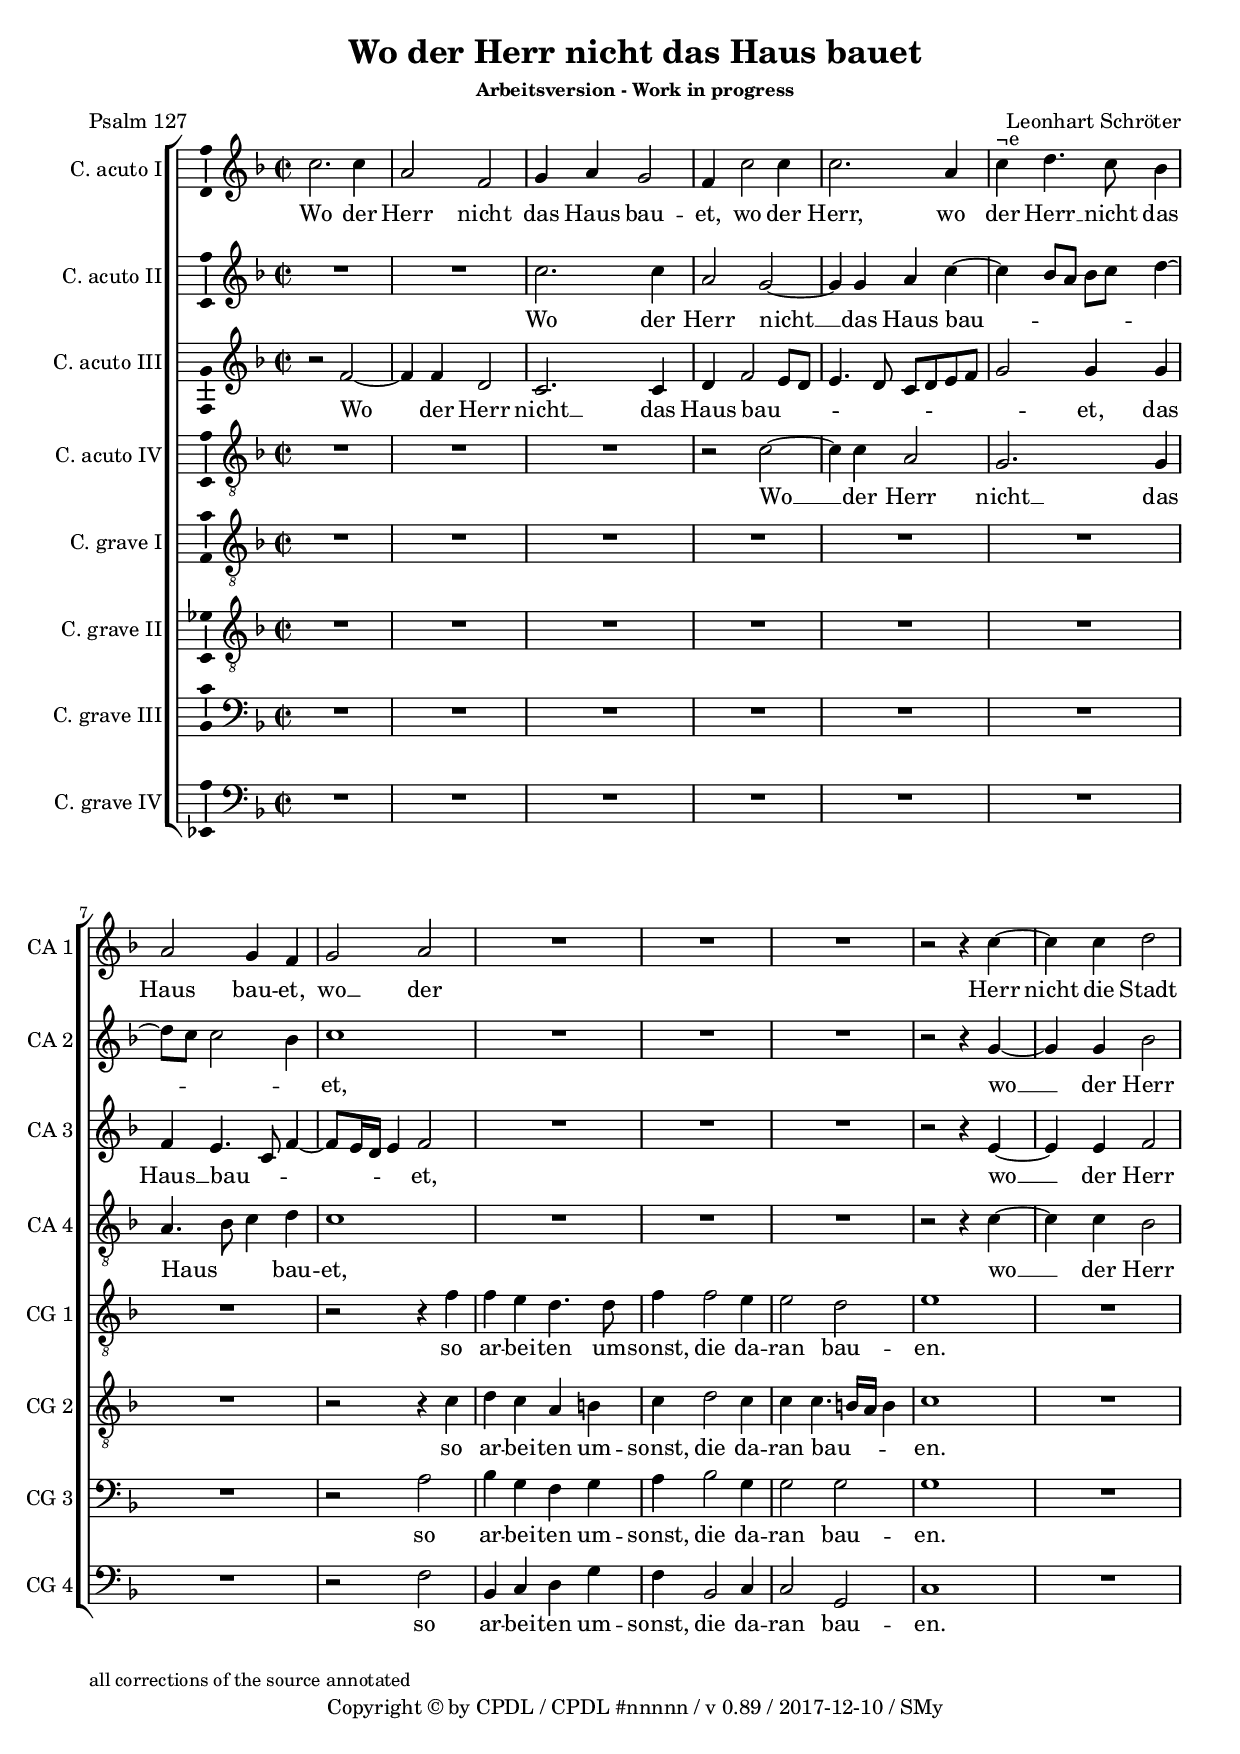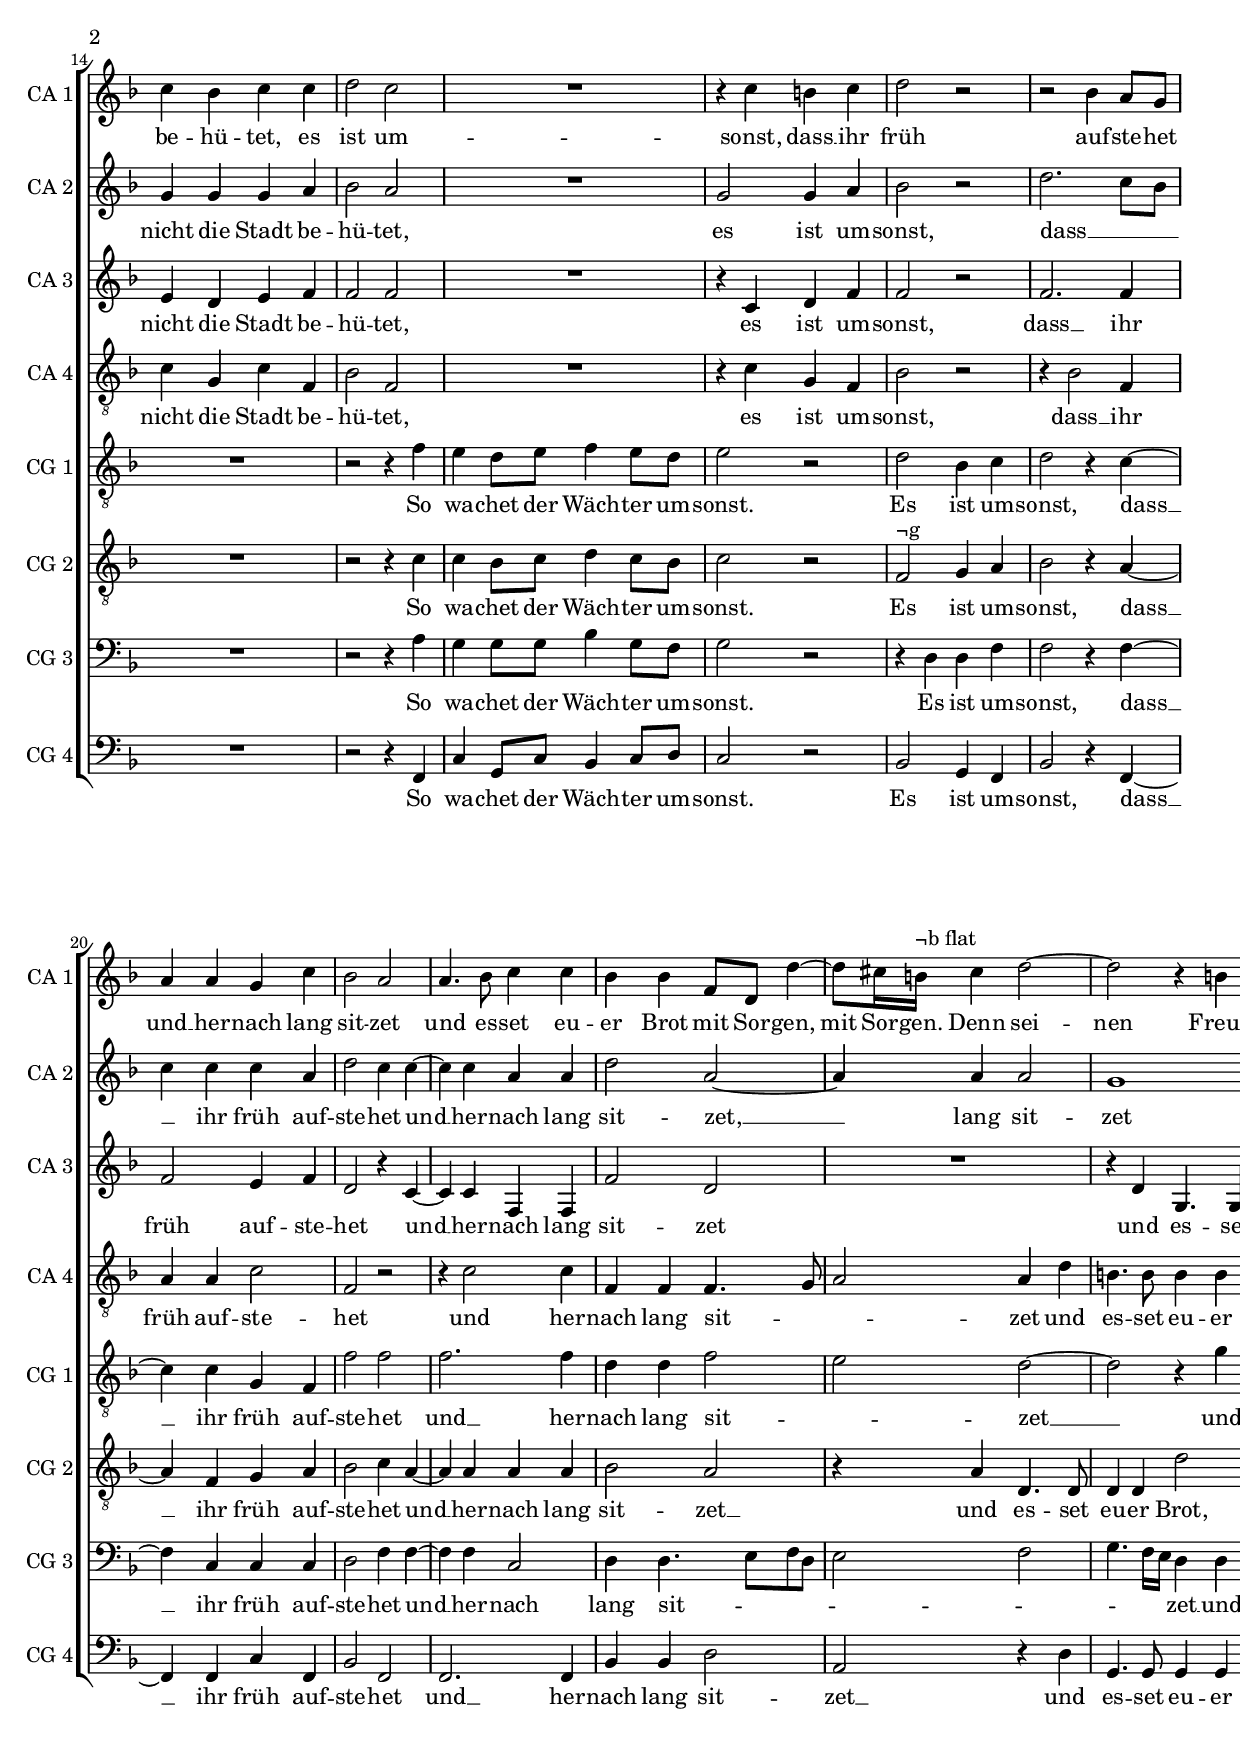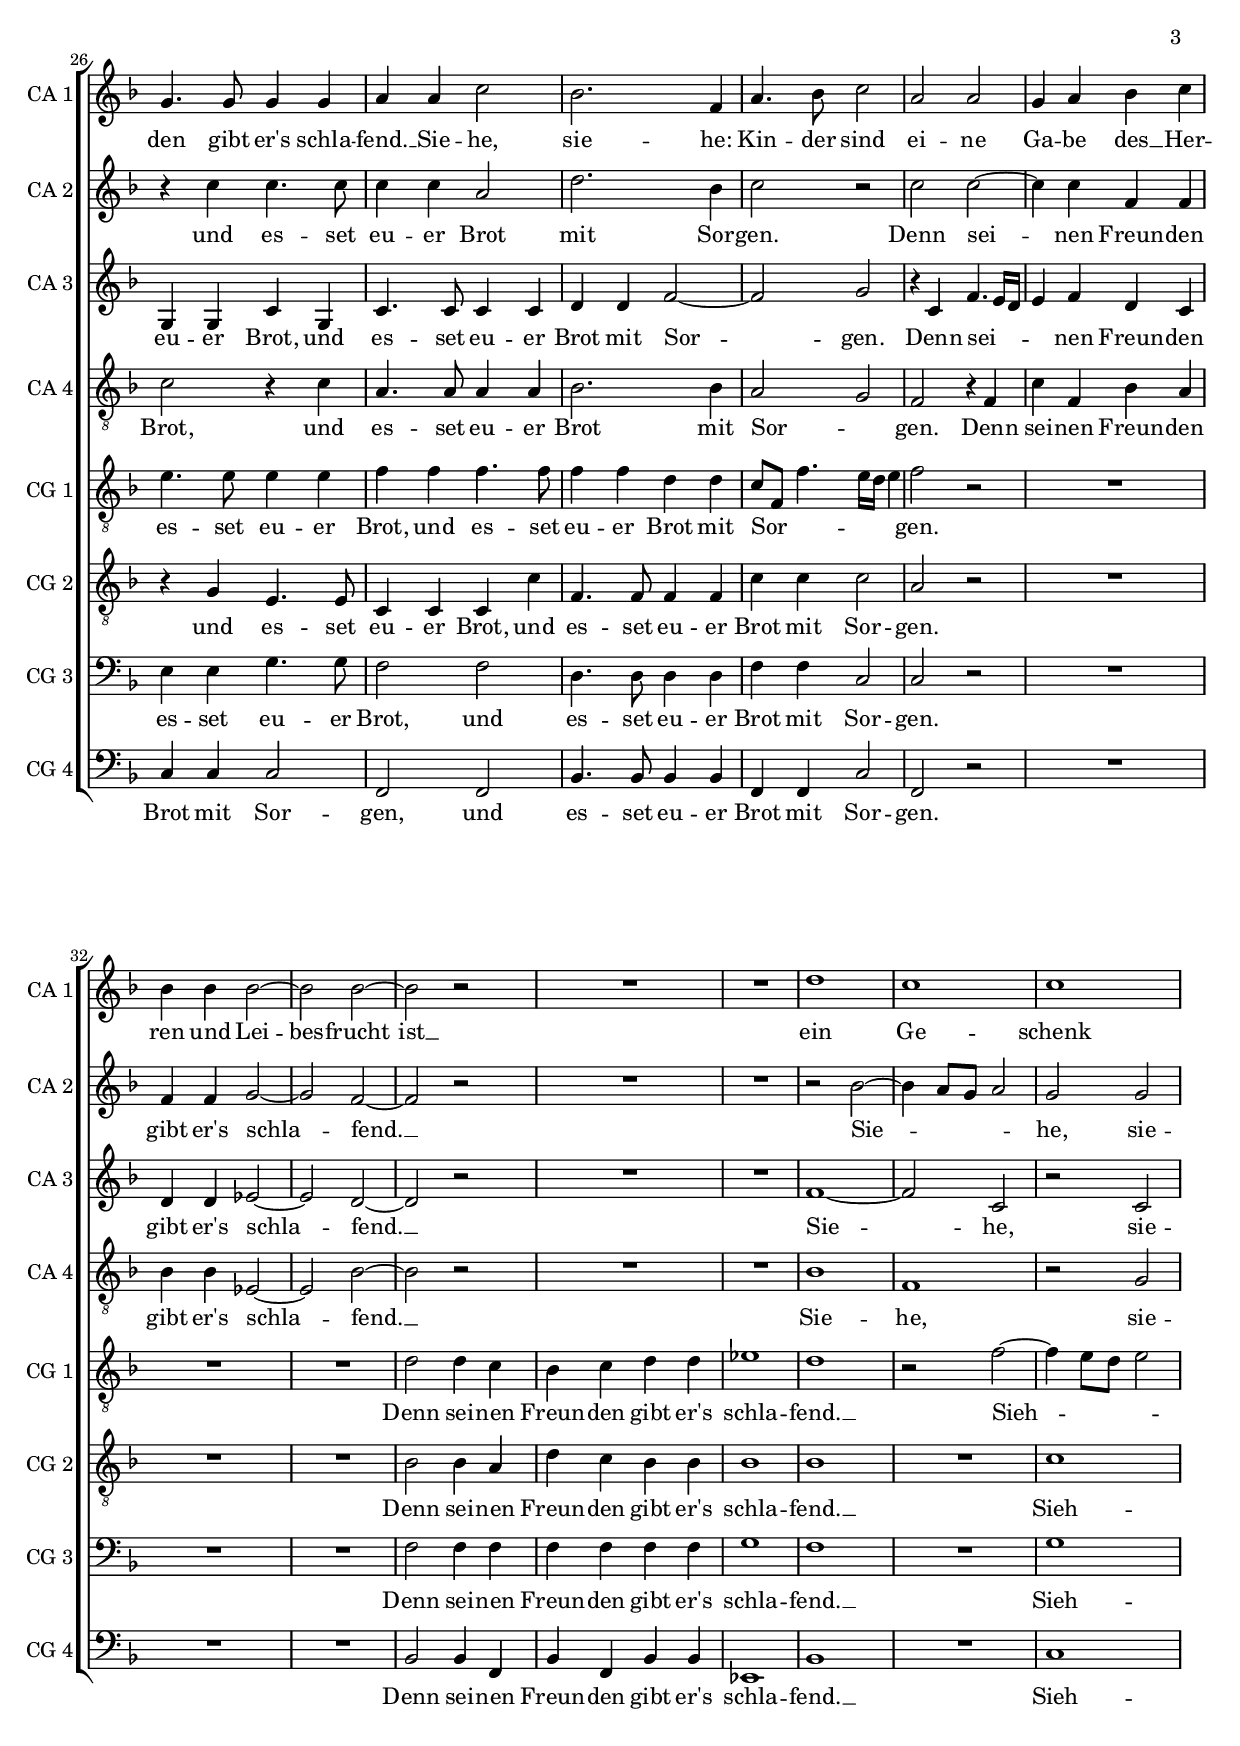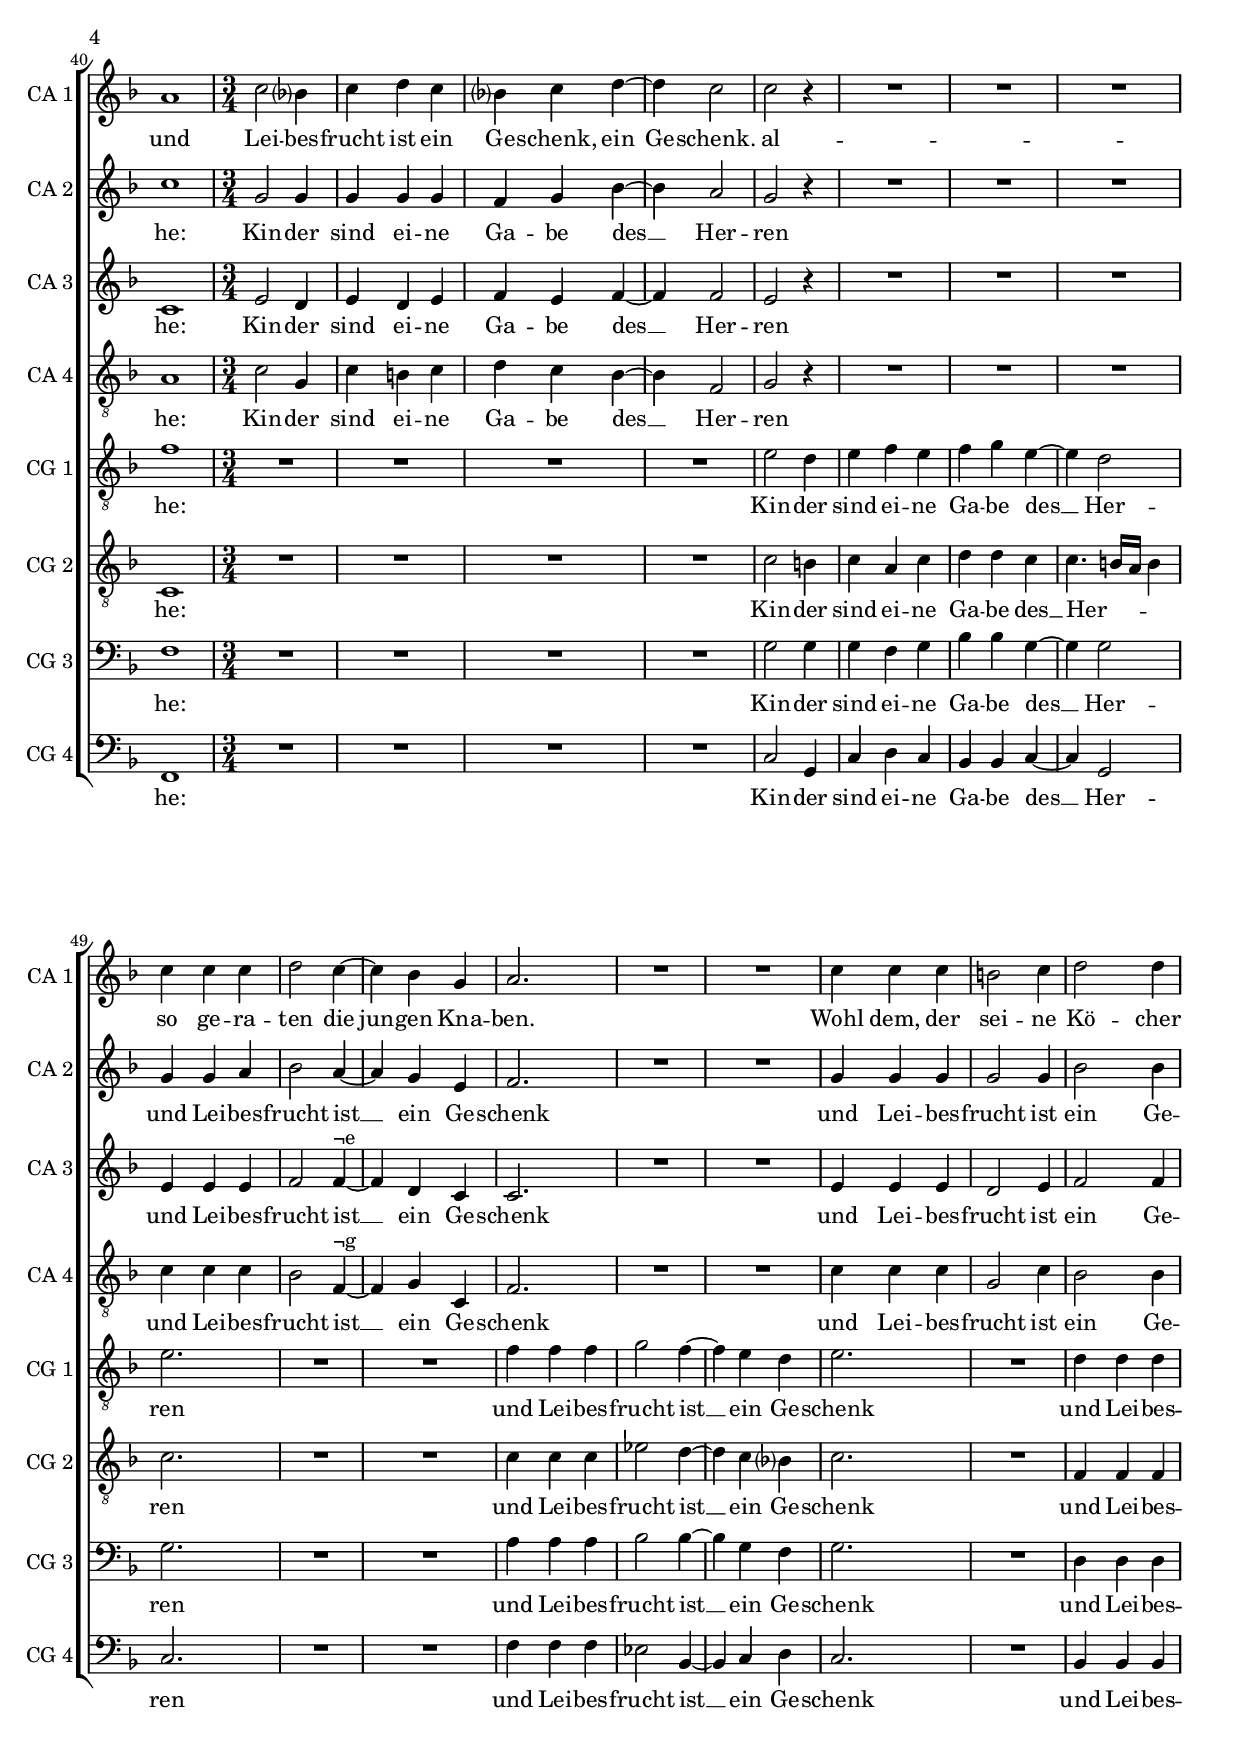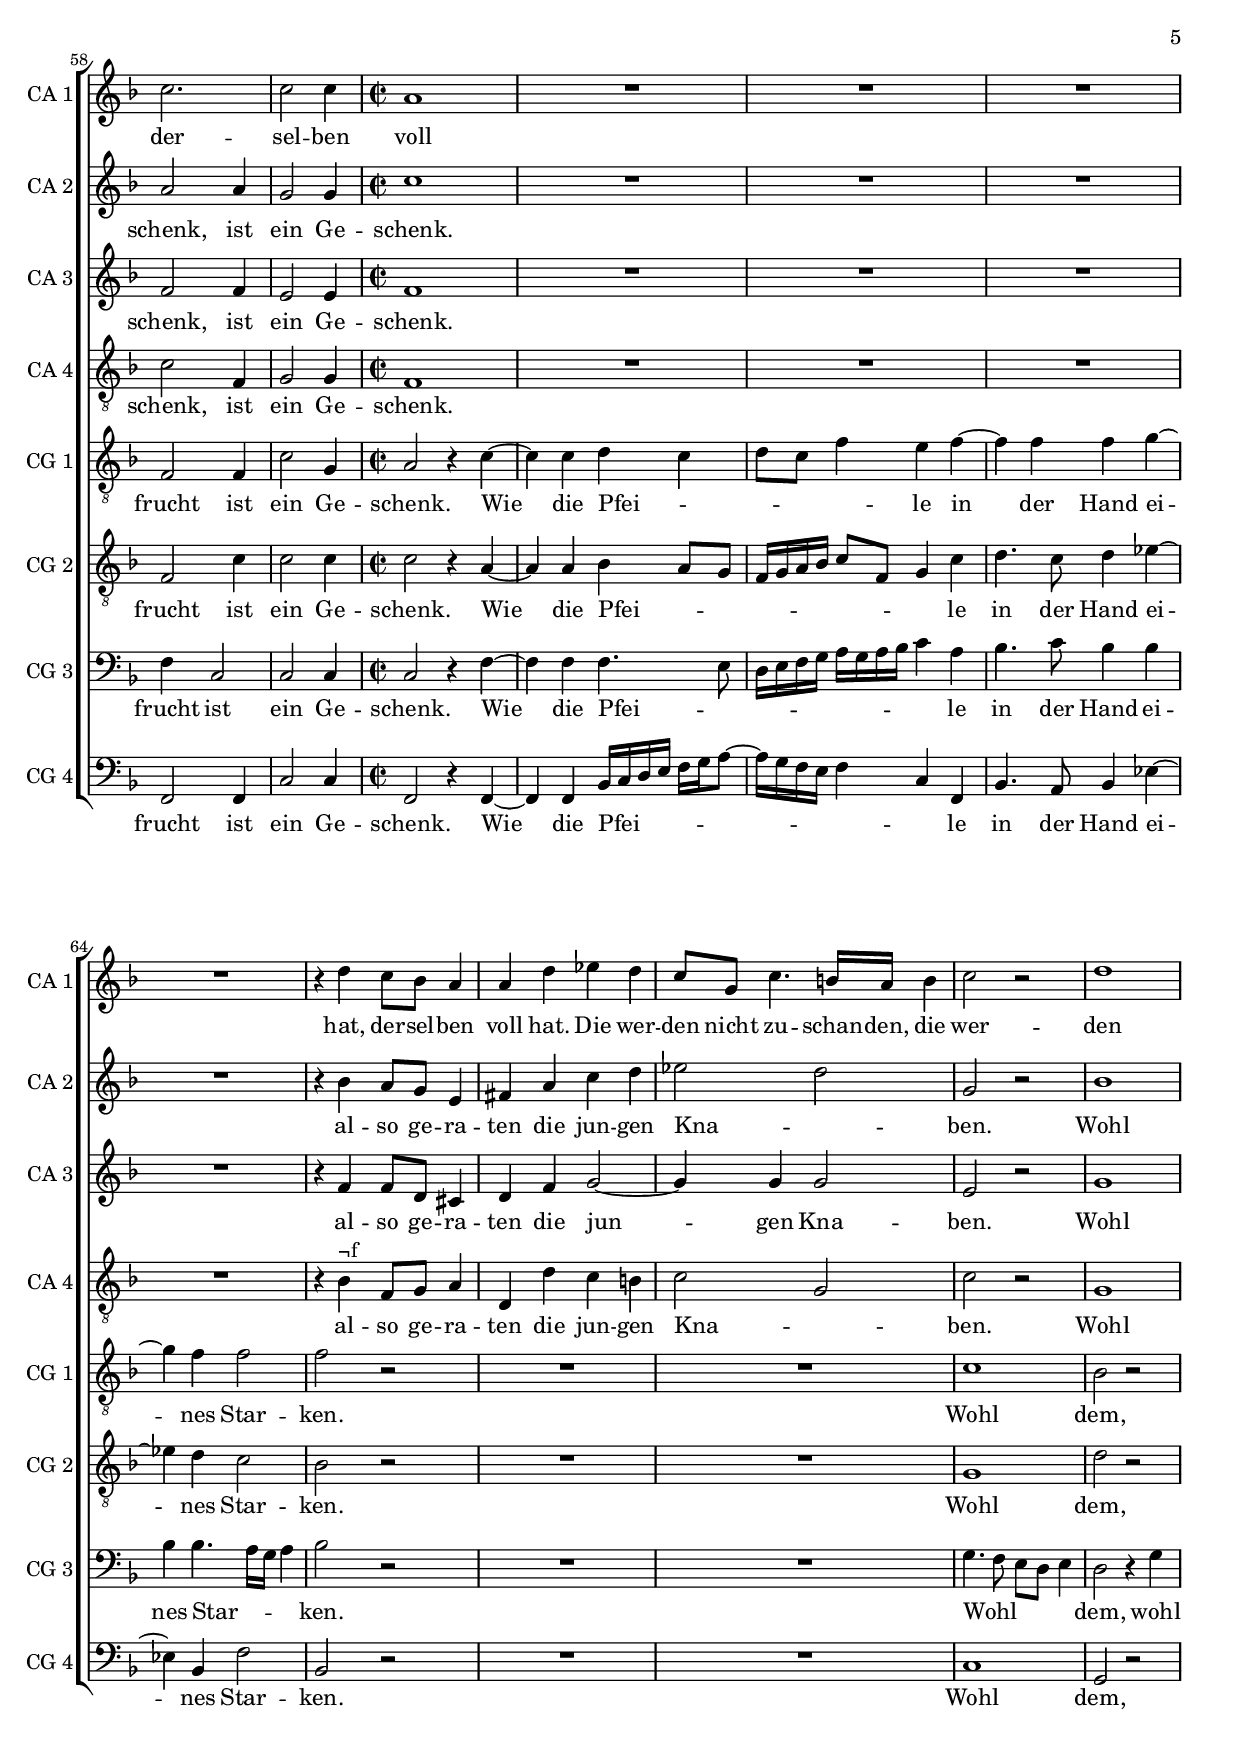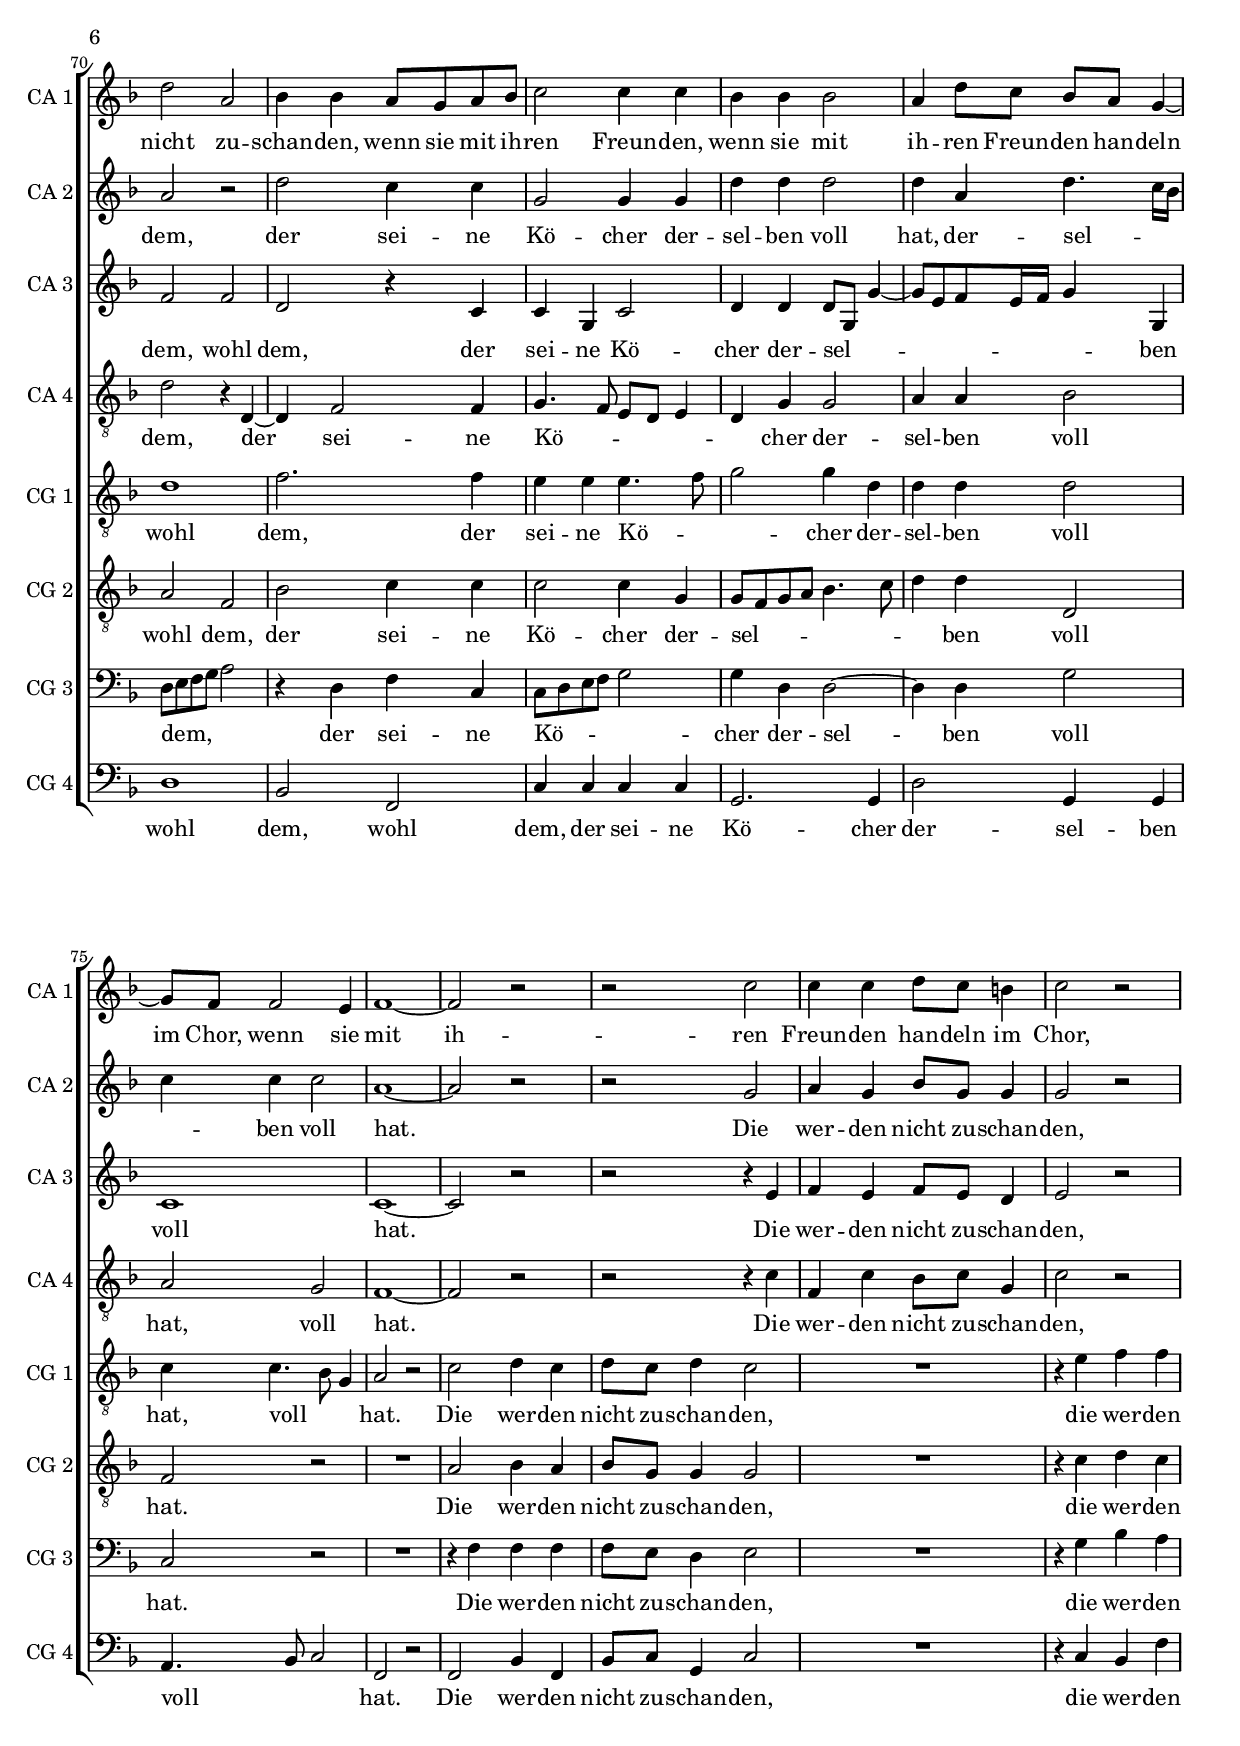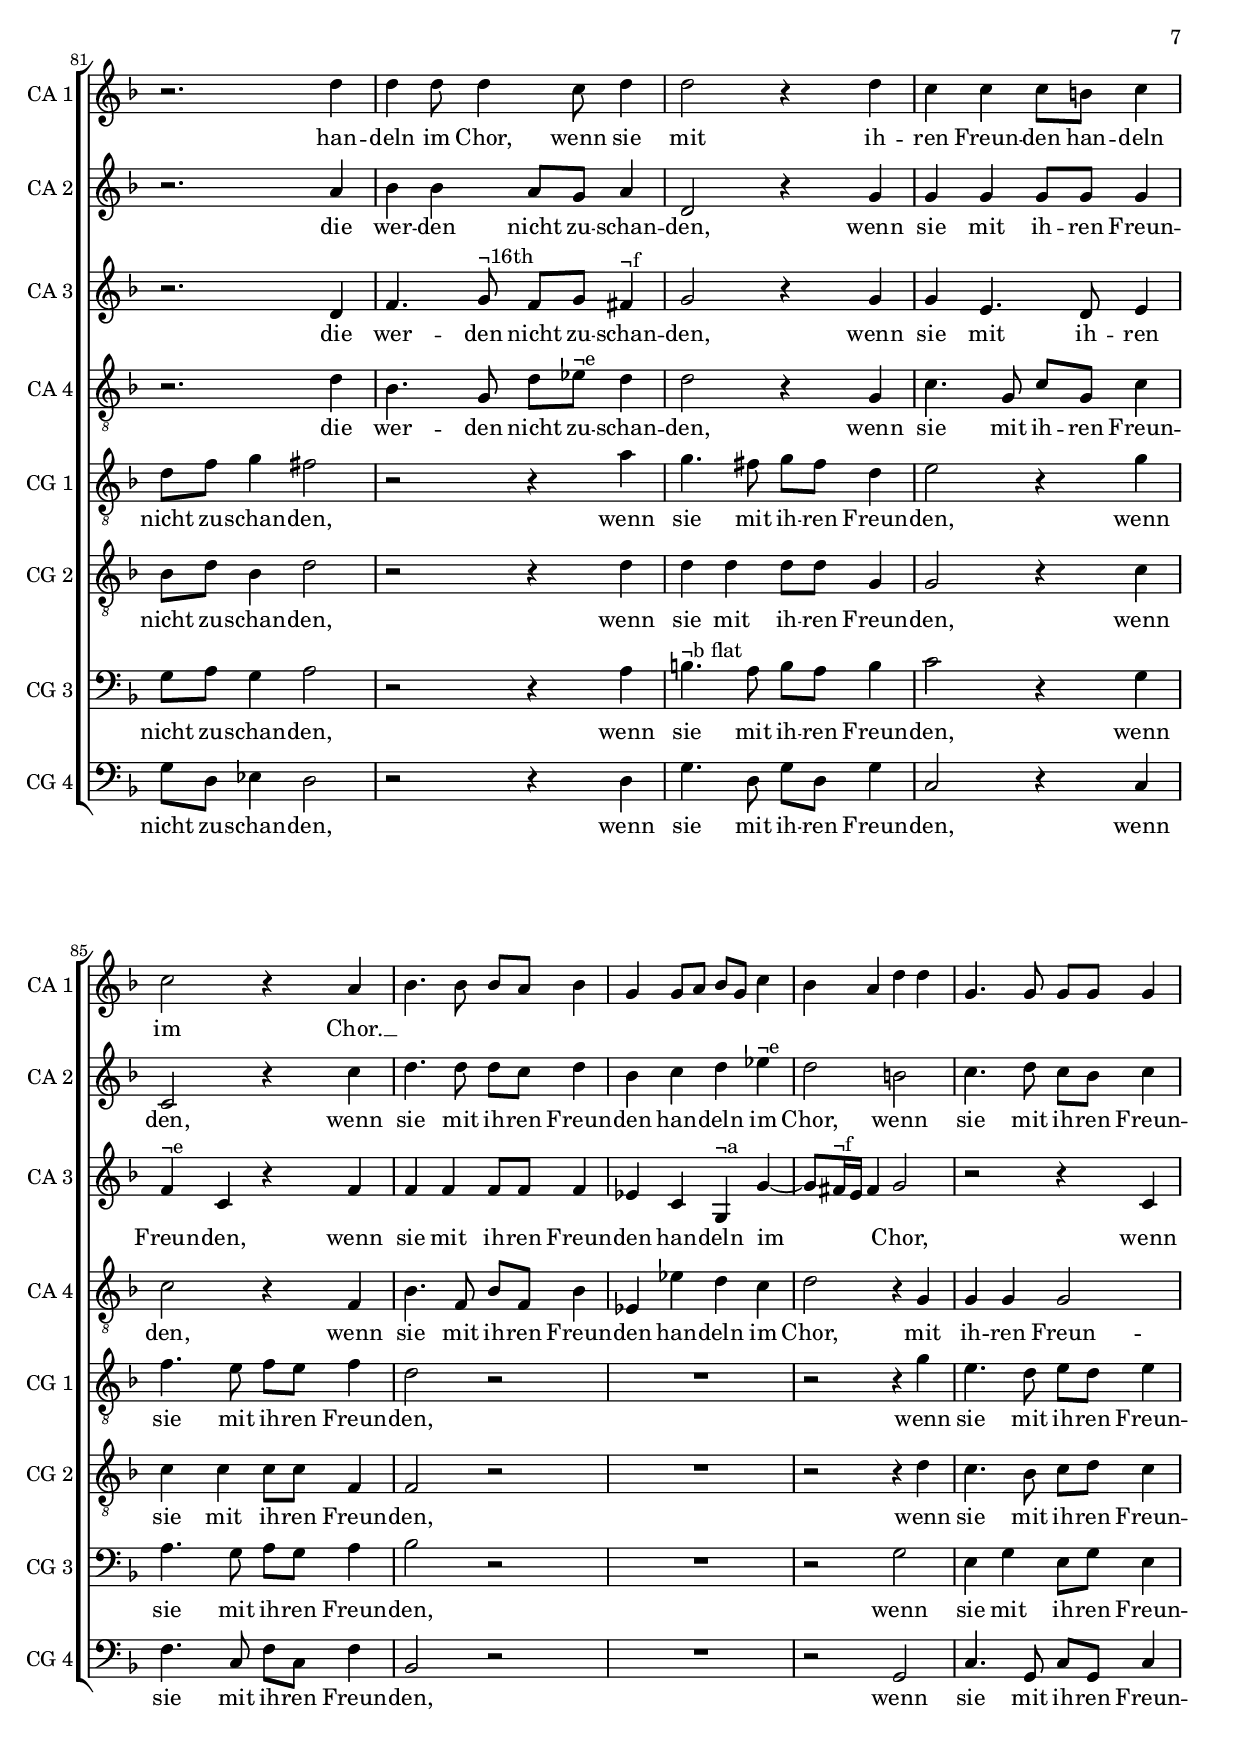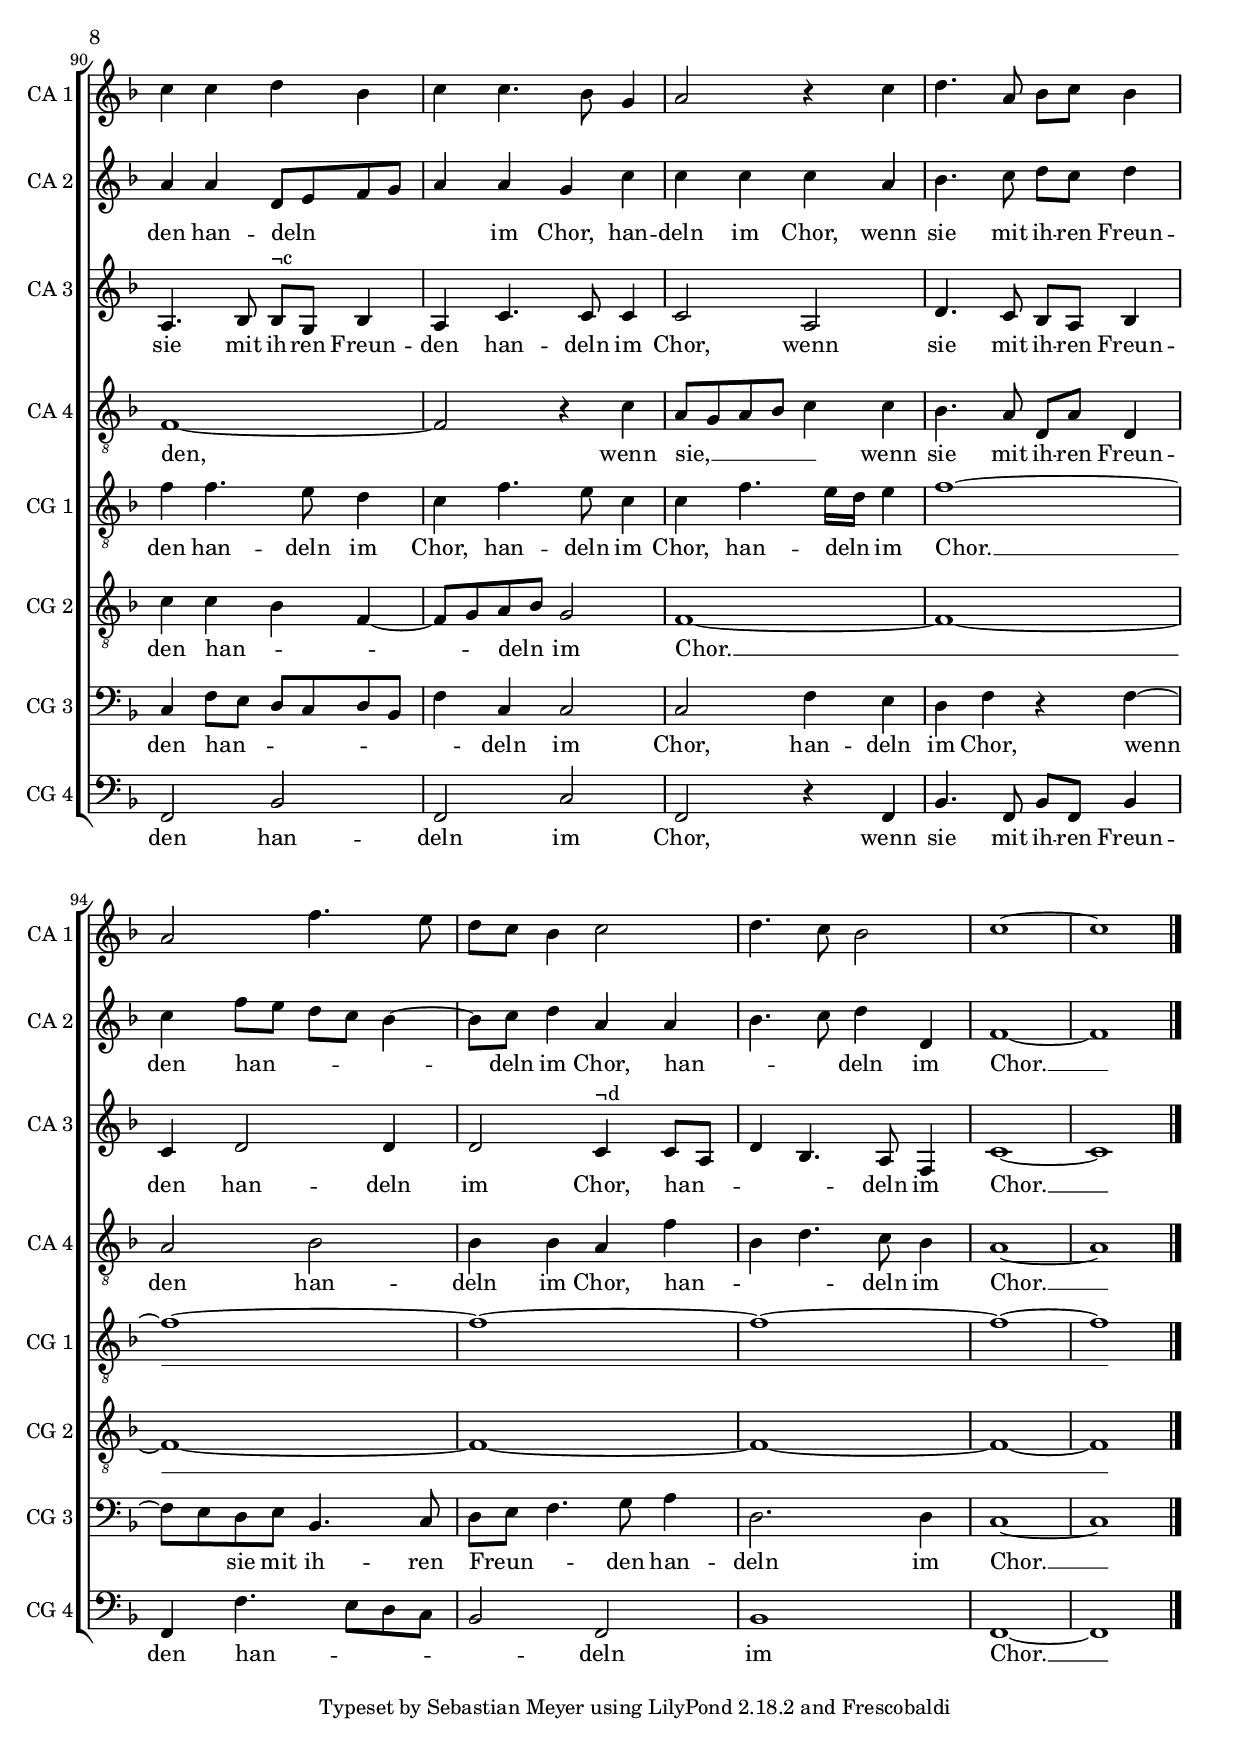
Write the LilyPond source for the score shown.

\version "2.18.2"
\language "deutsch"

\header {
  title = "Wo der Herr nicht das Haus bauet"
  subsubtitle = "Arbeitsversion - Work in progress"
  composer = "Leonhart Schröter"
  poet = "Psalm 127"
  % Voreingestellte LilyPond-Tagline entfernen
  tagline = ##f
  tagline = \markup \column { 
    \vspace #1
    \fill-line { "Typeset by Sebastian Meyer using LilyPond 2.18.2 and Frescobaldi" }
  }

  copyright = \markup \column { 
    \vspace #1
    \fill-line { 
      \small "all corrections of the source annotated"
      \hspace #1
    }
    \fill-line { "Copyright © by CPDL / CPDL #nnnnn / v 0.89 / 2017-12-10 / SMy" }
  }

}

\paper {
  #(set-paper-size "a4")
  left-margin = 1.5\cm
  %page-count = 8
}

#(set-global-staff-size 18)

\layout {
  \context {
    \Score
    %\remove "Bar_number_engraver"
    \override NonMusicalPaperColumn.line-break-permission = ##f
    \override NonMusicalPaperColumn.page-break-permission = ##f
  }
  \context {
    \Voice
    \override Slur.transparent = ##t
  }
}

global = {
  \key f \major
}

tTwo = { 
  \time 2/2
  %\set Timing.baseMoment = #(ly:make-moment 1/4)
}

tThree = {
  \time 3/4
}

breaker = { 
  s1*6 \break % before measure 7
  s1*7 \pageBreak % before measure 14
  s1*6 \break % 20
  s1*6 \pageBreak % 26
  s1*6 \break % 32
  s1*8 \pageBreak % 40
  s1 s2.*8 \break % 49
  s2.*9 \pageBreak % 58
  s2.*2 s1*4 \break % 64
  s1*6 \pageBreak % 70
  s1*5 \break % 75
  s1*6 \pageBreak % 81
  s1*4 \break % 85
  s1*5 \pageBreak % 90
  s1*4 \break % 94
}

sopranoOne = \relative c'' {
  \global \tTwo
  % Die Noten folgen hier.
  c2. c4 | a2 f | g4 a g2 | f4 c'2 c4 | c2. a4 | c^"¬e" d4.( c8 b4) | a2 g4 f | g2 a2 |  
  R1*3 r2 r4
  c4~ | c c d2 | c4 b c c | d2 c | 
  R1 
  r4 c h c | d2 r2 | 
  r2 b4( a8 g | a4) a g c | b2 a | a4.( b8 c4) c | b b f8( d d'4 ~ | d8 cis16 h^"¬b flat" cis4) d2~ | d r4 
  h | g4. g8 g4 g | a a c2 | b2. f4 | a4. ( b8 c2) | a2 
  % Denn seinen Freunden
  a2 | g4 a b c | b b b2~ | b b~ | b r |
  R1*2 
  % Siehe
  d1 c c a | 
  \tThree %\time 3/4
  c2 b?4 | c d c | b? c d~ | d c2 | c r4 |
  R2.*3    c4 c c | d2 c4~ | c b g | a2. 
  R2.*2    c4 c c | h2 c4 | d2 d4 | c2. | c2 c4 | a1
  R1*4 % Wie die Pfeile
  r4 d c8 b a4 | a d es d | c8( g c4. h16 a h4) | c2 r
  % Wohl dem 
  d1 d2 a | b4 b a8( g a b | c2) c4 c | b b b2 | a4 d8( c) b( a g4~ | g8) f f2( e4) | f1~ f2 r 
  % Die werden nicht zuschanden
  r2 c' | c4 c d8 c h4 | c2 r | r2. d4 | d d8 d4 c8 d4 d2 r4
  d c c c8 h c4 | c2 r4 a b4. b8 b a b4 | g g8( a b g c4) | b a d 
  d | g,4. g8 g g g4 | c c d b | c c4. b8 g4 | a2 r4 
  c | d4. a8 b c b4 | a2 f'4.( e8 | d c b4 c2 | d4.) c8 b2 c1~c1
  \bar "|."
}

sopranoTwo = \relative c'' {
  \global \tTwo
  % Die Noten folgen hier.
  R1 R1 c2. c4 | a2 g2~ | g4 g a c4~ ( | c b8 a b c d4~ | d8 c8 c2 b4) | c1 
  R1*3 r2 r4
  g4~ | g g b2 | g4 g g a | b2 a | 
  R1 
  g2 g4 a | b2 r | 
  d2.(c8 b | c4) c c a | d2 c4 c4~ | c c a a | d2 a2~ a4 a a2 | g1 |
  r4 c c4. c8 | c4 c4 a2 d2. b4 | c2 r 
  % Denn seinen Freunden
  c2 c~ | c4 c f, f | f f g2~ | g f~ | f r | 
  R1*2 
  % Siehe
  r2 b2~( | b4 a8 g a2) | g g | c1 | 
  \tThree %\time 3/4
  g2 g4 | g g g | f g b~ | b a2 | g2 r4 | 
  R2.*3    g4 g a | b2 a4~ | a g e | f2. 
  R2.*2	   g4 g g | g2 g4 | b2 b4 | a2 a4 | g2 g4 | c1 | 
  R1*4 % Wie die Pfeile
  r4 b a8 g e4 | fis a c d | es2( d) | g,2 r
  % Wohl dem 
  b1 a2 r | d c4 c | g2 g4 g | d' d d2 | d4 a d4.(c16 b | c4) c4 c2 | a1~ a2 r |
  % Die werden nicht zuschanden
  r2 g | a4 g b8 g g4 | g2 r | r2. a4 | b b a8 g a4 | d,2 r4
  g | g g g8 g g4 | c,2 r4 c' | d4. d8 d c d4 | b c d es^"¬e" | d2 
  h | c4. d8 c b c4 | a a d,8( e f g | a4) a g c | c c c 
  a | b4. c8 d c d4 | c f8( e d c b4~ | b8) c d4 a a( | b4. c8) d4 d, | f1 ~ f1 
}

altoOne = \relative c' {
  \global \tTwo
  % Die Noten folgen hier.
  r2 f2~ | f4 f d2 | c2. c4 | d f2 (e8 d | e4. d8 c d e f | g2) g4 g | f e4.( c8 f4~ | f8 e16 d e4) f2 | 
  R1*3 r2 r4
  e4~ | e e f2 | e4 d e f | f2 f | 
  R1 
  r4 c d f | f2 r | 
  f2. f4 | f2 e4 f | d2 r4 c4~ | c c f, f | f'2 d | R1 
  r4 d g,4. g8 | g4 g c g | c4. c8 c4 c | d d f2~ | f g2 | 
  % Denn seinen Freunden
  r4 c, f4.(e16 d | e4) f d c | d d es2~ | es d~ | d r2 | 
  R1*2 
  % Siehe
  f1~ | f2 c | r c | c1 
  \tThree %\time 3/4
  e2 d4 | e d e f e f~ | f f2 | e r4 | 
  R2.*3   e4 e e | f2 f4^"¬e" ~ | f d c | c2. | 
  R2.*2   e4 e e | d2 e4 | f2 f4 | f2 f4 | e2 e4 | f1 
  R1*4 % Wie die Pfeile
  r4 f f8 d cis4 | d f g2~ | g4 g g2 | e2 r | 
  % Wohl dem
  g1 f2 f | d r4 c | c g c2 | d4 d d8 (g, g'4~ | g8 e f e16 f g4) g, | c1 c~ c2 r | 
  % Die werden nicht zuschanden
  r2 r4 e | f e f8 e d4 | e2 r | r2. d4 | f4. g8^"¬16th" f g fis4^"¬f" | g2 r4 
  g | g e4. d8 e4 | f^"¬e" c r f f f f8 f f4 | es c g^"¬a" g'(~ | g8 fis16^"¬f" e fis4) g2 | 
  r2 r4 c, a4. b8 b^"¬c" g b4 | a c4. c8 c4 | c2 a | d4. c8 b a b4 | c 
  d2 d4 | d2 c4^"¬d" c8( a | d4 b4.) a8 f4 | c'1 ~ c 

}

altoTwo = \relative c' {
  \global \tTwo
  % Die Noten folgen hier.
  R1*3 r2 c2~ | c4 c4 a2 | g2. g4 | a4. ( b8 c4) d | c1 
  R1*3 r2 r4
  c4~ | c c b2 | c4 g c f, | b2 f | 
  R1 
  r4 c' g f | b2 r | 
  r4 b2 f4 | a a c2 | f, r | r4 c'2 c4 | f, f f4.( g8 | a2) a4  
  d4 | h4. h8 h4 h | c2 r4 c | a4. a8 a4 a b2. b4 | a2 ( g) | f2 r4
  % Denn seinen Freunden
  f4 | c' f, b a | b b es,2~ | es  b'~ | b r | 
  R1*2 
  % Siehe
  b1 f | r2 g | a1 | 
  \tThree %\time 3/4
  c2 g4 | c h c d c b~ | b f2 | g2 r4 | 
  R2.*3   c4 c c | b2 f4^"¬g"~ | f g c, | f2. 
  R2.*2   c'4 c c | g2 c4 | b2 b4 | c2 f,4 | g2 g4 | f1
  R1*4 % Wie die Pfeile
  r4 b^"¬f" f8 g a4 | d, d' c h | c2( g) | c2 r | 
  % Wohl dem
  g1 d'2 r4 d,~ | d f2 f4 | g4.( f8 e d e4 | d) g g2 | a4 a b2 | a2 g | f1~ f2 r | 
  % Die werden nicht zuschanden
  r2 r4 c' | f, c' b8 c g4 | c2 r2 | r2. d4 | b4. g8 d' es^"¬e" d4 | d2 r4 
  g, | c4. g8 c g c4 | c2 r4 f, | b4. f8 b f b4 | es, es' d c | d2 r4
  g, | g g g2 | f1~ | f2 r4 c' | a8( g a b c4) 
  c | b4. a8 d, a' d,4 |  a'2 b | b4 b a f'( | b, d4.) c8  b4 | a1 ~ a1 
}

tenorOne = \relative c' {
  \global \tTwo
  % Die Noten folgen hier.
  R1*7 r2
  r4 f | f e d4. d8 | f4 f2 e4 | e2 d2 | e1 | 
  R1*2 r2 r4
  f4 | e d8 e f4 e8 d e2 r2 | 
  % Es ist umsonst
  d2 b4 c | d2 r4 c4~ | c c g f | f'2 f f2. f4 | d d f2( | e) d~ | d r4
  g4 e4. e8 e4 e f f f4. f8 | f4 f d d | c8( f, f'4. e16 d e4) | f2 r2 | 
  R1*3 
  % Denn seinen Freunden
  d2 d4 c | b c d d | es1 d | r2
  % Siehe
  f2~( | f4 e8 d e2) | f1 | 
  \tThree %\time 3/4
  R2.*4   e2 d4 | e f e f g e~ | e d2 | e2. 
  R2.*2   f4 f f | g2 f4~ | f e d | e2. R2. d4 d d f,2 f4 | c'2 g4 
  \tTwo %\time 2/2 
  a2 r4
  c4~ | c c d( c | d8 c f4) e f~ | f f f g~ | g f f2 | f r | 
  R1*2 % Wohl dem
  c1 b2 r | d1 | f2. f4 | e e e4.( f8 | g2) g4 d | d d d2 |  c4 c4.( b8 g4) | a2 r | 
  % Die werden nicht zuschanden
  c2 d4 c | d8 c d4 c2 | R1
  r4 e f f d8 f g4 fis2 | r2 r4 
  a4 | g4. fis8 g fis d4 | e2 r4 g | f4. e8 f e f4 | d2  r | R1 r2 
  r4 g | e4. d8 e d e4 | f4 f4. e8 d4 | c f4. e8 c4 | c f4. e16( d) e4 f1~ f1 ~ f1 ~f1 ~f1 ~f1 ~
  
}

tenorTwo = \relative c' {
  \global \tTwo
  % Die Noten folgen hier.
  R1*7 r2
  r4 c | d c a h | c d2 c4 | c c4.( h16 a h4) | c1 
  R1*2 r2 r4
  c4 | c b8 c d4 c8 b c2 r2 | 
  % Es ist umsonst
  f,2^"¬g" g4 a | b2 r4 a~ | a f g a | b2 c4 a~ a a a a | b2 a | 
  r4 a d,4. d8 | d4 d d'2 | r4 g, e4. e8 | c4 c c c' f,4. f8 f4 f | c' c c2 | a2 r2 
  R1*3 
  % Denn seinen Freunden
  b2 b4 a | d c b b | b1 b | R1 | 
  % Siehe
  c c, | 
  \tThree %\time 3/4
  R2.*4   c'2 h4 | c a c d d c | c4.( h16 a h4) c2. 
  R2.*2   c4 c c es2 d4~ | d c b? c2. R f,4 f f | f2 c'4 | c2 c4 | 
  \tTwo %\time 2/2 
  c2 r4
  a4~ | a a b( a8 g | f16[ g a b] c8[ f,] g4) c | d4. c8 d4 es~ | es d c2 | b r |
  R1*2 % Wohl dem
  g1 d'2 r | a2 f | b c4 c | c2 c4 g | g8( f g a b4. c8 | d4 ) d d,2 f r | R1 
  % Die werden nicht zuschanden
  a2 b4 a | b8 g g4 g2 | R1 | r4 c d c b8 d b4 d2 | r2 r4 
  d4 d d d8 d g,4 | g2 r4 c | c c c8 c f,4 | f2 r | R1 r2
  r4 d' c4. b8 c d c4 | c c( b f~ | f8 g) a( b) g2 f1~ f1~ f1~ f1~ f1~ f1~ f1~ 
}

bassOne = \relative c' {
  \global \tTwo
  % Die Noten folgen hier.
  R1*7 r2
  a2 | b4 g f g | a b2 g4 | g2 g | g1  
  R1*2 r2 r4
  a4 | g g8 g b4 g8 f g2 r2 | 
  % Es ist umsonst
  r4 d d f | f2 r4 f4~ | f c c c | d2 f4 f~ | f f c2 | d4 
  d4.( e8 f d | e2 f g4. f16 e) d4 
  d | e e g4. g8 | f2 f | d4. d8 d4 d | f f c2 | c r 
  R1*3 
  % Denn seinen Freunden
  f2 f4 f | f f f f | g1 f | R1 
  g1 f | 
  \tThree %\time 3/4
  R2.*4	  g2 g4 | g f g b b g~ | g g2 | g2. 
  R2.*2   a4 a a b2 b4~ | b g f g2. | R | d4 d d | f c2 | c c4 | 
  \tTwo %\time 2/2 
  c2 r4
  f4~ | f f f4.( e8 | d16[ e f g] a[ g a b] c4) a | b4. c8 b4 b | b b4.( a16 g a4) | b2 r | 
  R1*2 % Wohl dem
  g4.( f8 e d e4) | d2 r4 g | d8( e f g a2) | r4 d, f c | c8( d e f g2) | g4 d d2~ | d4 d g2 | c, r | R1  
  % Die werden nicht zuschanden
  r4 f f f | f8 e d4 e2 | R1 | r4 g b a g8 a g4 a2 | r2 r4
  a h4.^"¬b flat" a8 h a h4 | c2 r4 g | a4. g8 a g a4 | b2 r | R1 r2
  g2 | e4 g e8 g e4 c f8( e d c d b | f'4) c c2 | c f4 e | d f r 
  f~( | f8 e) d e b4. c8 | d( e f4.) g8 a4 | d,2. d4 | c1 ~ c1| 
}

bassTwo = \relative c {
  \global \tTwo
  % Die Noten folgen hier.
  R1*7 r2
  f2 | b,4 c d g | f b,2 c4 | c2 g | c1 
  R1*2 r2 r4
  f,4 | c' g8 c b4 c8 d c2 r2 | 
  % Es ist umsonst:
  b2 g4 f | b2 r4 f~ | f f c' f, | b2 f | f2. f4 | b b d2 | a r4 
  d | g,4. g8 g4 g | c c c2 | f,2 f | b4. b8 b4 b | f f c'2 | f,2 r2 | 
  R1*3 
  % Denn seinen Freunden
  b2 b4 f | b f b b | es,1 b' | R1 
  % Siehe
  c f,
  \tThree %\time 3/4
  R2.*4   c'2 g4 | c d c b b c~ | c g2 c2. | 
  R2.*2   f4 f f | es2 b4~ | b c d c2. | R b4 b b | f2 f4 | c'2 c4 | 
  \tTwo %\time 2/2 
  f,2 r4
  f4~ | f f b16([ c d e] f[ g a8~] | a16 g f e f4 c) f, | b4. a8 b4 es~ | es b f'2 | b, r | 
  R1*2 % Wohl dem
  c1 g2 r | d'1 | b2 f | c'4 c c c | g2. g4 | d'2 g,4 g | a4.( b8 c2) | f, r | 
  % Die werden nicht zuschanden
  f2 b4 f | b8 c g4 c2 | R1 | r4 c b f' | g8 d es4 d2 | r2 r4
  d | g4. d8 g d g4 | c,2 r4 c | f4. c8 f c f4 | b,2 r R1 r2
  g2 c4. g8 c g c4 | f,2 b | f c' | f, r4 
  f4 | b4. f8 b f b4 | f f'4.( e8 d c | b2) f | b1 f1 ~ f1
}

sopranoOneVerse = \lyricmode {
  % Liedtext folgt hier.
  Wo der Herr nicht das Haus bau -- et, 
  wo der Herr, 
  wo der Herr __ nicht das Haus bau -- et, 
  
  wo __ der Herr nicht die Stadt be -- hü -- tet, 
  
  es ist um -- sonst, 
  dass __ ihr früh auf -- ste -- het und __ her -- nach lang sit -- zet 
  und es -- set eu -- er Brot mit Sor -- gen, mit Sor -- gen. 
  
  Denn sei -- nen Freun -- den gibt er's schla -- fend. __ 
  Sie -- he, sie -- he:
  
  Kin -- der sind ei -- ne Ga -- be des __ Her -- ren 
  und Lei -- bes -- frucht ist __ ein Ge -- schenk
  und Lei -- bes -- frucht ist ein Ge -- schenk, ein Ge -- schenk. 
  
  % Wie die Pfeile in der Hand eines Starken
  al -- so ge -- ra -- ten die jun -- gen Kna -- ben. 
  Wohl dem, der sei -- ne Kö -- cher der -- sel -- ben voll hat, 
  der -- sel -- ben voll hat. 
  
  Die wer -- den nicht zu -- schan -- den, 
  die wer -- den nicht zu -- schan -- den, 
  wenn sie mit ih -- ren Freun -- den, 
  wenn sie mit ih -- ren Freun -- den
  han -- deln im Chor,
  wenn sie mit ih -- ren Freun -- den
  han -- deln im Chor,
  han -- deln im Chor,
  wenn sie mit ih -- ren Freun -- den
  han -- deln im Chor. __
  
  
}

sopranoTwoVerse = \lyricmode {
  % Liedtext folgt hier.
  Wo der Herr nicht __ das Haus bau -- et, 
  
  wo __ der Herr nicht die Stadt be -- hü -- tet, 

  es ist um -- sonst, 
  dass __ ihr früh auf -- ste -- het und __ her -- nach lang sit -- zet, __
  lang sit -- zet 
  und es -- set eu -- er Brot mit Sor -- gen. 
  
  Denn sei -- nen Freun -- den gibt er's schla -- fend. __ 
  Sie -- he, sie -- he:

  Kin -- der sind ei -- ne Ga -- be des __ Her -- ren 
  und Lei -- bes -- frucht ist __ ein Ge -- schenk
  und Lei -- bes -- frucht ist ein Ge -- schenk, ist ein Ge -- schenk. 
  
  % Wie die Pfeile in der Hand eines Starken
  al -- so ge -- ra -- ten die jun -- gen Kna -- ben. 
  Wohl dem, der sei -- ne Kö -- cher der -- sel -- ben voll hat, 
  der -- sel -- ben voll hat. 
  
  Die wer -- den nicht zu -- schan -- den, 
  die wer -- den nicht zu -- schan -- den, 
  wenn sie mit ih -- ren Freun -- den, 
  wenn sie mit ih -- ren Freun -- den
  han -- deln im Chor,
  wenn sie mit ih -- ren Freun -- den
  han -- deln im Chor,
  han -- deln im Chor,
  wenn sie mit ih -- ren Freun -- den
  han -- deln im Chor,
  han -- deln im Chor. __
  
}

altoOneVerse = \lyricmode {
  % Liedtext folgt hier.
  Wo der Herr nicht __ das Haus bau -- et, 
  das Haus __ bau -- et, 
  
  wo __ der Herr nicht die Stadt be -- hü -- tet, 

  es ist um -- sonst, 
  dass __ ihr früh auf -- ste -- het und __ her -- nach lang sit -- zet 
  und es -- set eu -- er Brot, 
  und es -- set eu -- er Brot mit Sor -- gen. 
  
  Denn sei -- nen Freun -- den gibt er's schla -- fend. __ 
  Sie -- he, sie -- he:
  
  Kin -- der sind ei -- ne Ga -- be des __ Her -- ren 
  und Lei -- bes -- frucht ist __ ein Ge -- schenk
  und Lei -- bes -- frucht ist ein Ge -- schenk, ist ein Ge -- schenk. 

  % Wie die Pfeile in der Hand eines Starken
  al -- so ge -- ra -- ten die jun -- gen Kna -- ben. 
  Wohl dem, wohl dem, der sei -- ne Kö -- cher der -- sel -- ben voll hat. 
  
  Die wer -- den nicht zu -- schan -- den, 
  die wer -- den nicht zu -- schan -- den, 
  wenn sie mit ih -- ren Freun -- den, 
  wenn sie mit ih -- ren Freun -- den
  han -- deln im Chor,
  wenn sie mit ih -- ren Freun -- den
  han -- deln im Chor,
  wenn sie mit ih -- ren Freun -- den
  han -- deln im Chor,
  han -- deln im Chor. __
}

altoTwoVerse = \lyricmode {
  % Liedtext folgt hier.
  Wo __ der Herr nicht __ das Haus bau -- et, 
  
  wo __ der Herr nicht die Stadt be -- hü -- tet, 

  es ist um -- sonst, 
  dass __ ihr früh auf -- ste -- het und her -- nach lang sit -- zet 
  und es -- set eu -- er Brot, 
  und es -- set eu -- er Brot mit Sor -- gen. 
  
  Denn sei -- nen Freun -- den gibt er's schla -- fend. __ 
  Sie -- he, sie -- he:
    Kin -- der sind ei -- ne Ga -- be des __ Her -- ren 
  und Lei -- bes -- frucht ist __ ein Ge -- schenk
  und Lei -- bes -- frucht ist ein Ge -- schenk, ist ein Ge -- schenk. 

  % Wie die Pfeile in der Hand eines Starken
  al -- so ge -- ra -- ten die jun -- gen Kna -- ben. 
  Wohl dem, der sei -- ne Kö -- cher der -- sel -- ben voll hat, 
  voll hat. 
  
  Die wer -- den nicht zu -- schan -- den, 
  die wer -- den nicht zu -- schan -- den, 
  wenn sie mit ih -- ren Freun -- den, 
  wenn sie mit ih -- ren Freun -- den
  han -- deln im Chor,
  mit ih -- ren Freun -- den,
  wenn sie, __ 
  wenn sie mit ih -- ren Freun -- den
  han -- deln im Chor,
  han -- deln im Chor. __
  
}

tenorOneVerse = \lyricmode {
  % Liedtext folgt hier.
  so ar -- bei -- ten um -- sonst, die da -- ran bau -- en. 
  
  So wa -- chet der Wäch -- ter um -- sonst. 
  
  Es ist um -- sonst, 
  dass __ ihr früh auf -- ste -- het und __ her -- nach lang sit -- zet __
  und es -- set eu -- er Brot, 
  und es -- set eu -- er Brot mit Sor -- gen. 
  
  Denn sei -- nen Freun -- den gibt er's schla -- fend. __ 
  Sieh -- he:
    Kin -- der sind ei -- ne Ga -- be des __ Her -- ren 
  und Lei -- bes -- frucht ist __ ein Ge -- schenk
  und Lei -- bes -- frucht ist ein Ge -- schenk. 

  Wie die Pfei -- le in der Hand ei -- nes Star -- ken.
  % al -- so ge -- ra -- ten die jun -- gen Kna -- ben. 
  Wohl dem, wohl dem, 
  der sei -- ne Kö -- cher der -- sel -- ben voll hat, voll hat. 
  
  Die wer -- den nicht zu -- schan -- den, 
  die wer -- den nicht zu -- schan -- den, 
  wenn sie mit ih -- ren Freun -- den, 
  wenn sie mit ih -- ren Freun -- den,
  wenn sie mit ih -- ren Freun -- den
  han -- deln im Chor, 
  han -- deln im Chor, 
  han -- deln im Chor. __
}

tenorTwoVerse = \lyricmode {
  % Liedtext folgt hier.
  so ar -- bei -- ten um -- sonst, die da -- ran bau -- en. 
  
  So wa -- chet der Wäch -- ter um -- sonst. 

  Es ist um -- sonst, 
  dass __ ihr früh auf -- ste -- het und __ her -- nach lang sit -- zet __
  und es -- set eu -- er Brot, 
  und es -- set eu -- er Brot, 
  und es -- set eu -- er Brot mit Sor -- gen. 
  
  Denn sei -- nen Freun -- den gibt er's schla -- fend. __ 
  Sieh -- he:
    Kin -- der sind ei -- ne Ga -- be des __ Her -- ren 
  und Lei -- bes -- frucht ist __ ein Ge -- schenk
  und Lei -- bes -- frucht ist ein Ge -- schenk. 

  Wie die Pfei -- le in der Hand ei -- nes Star -- ken.
  % al -- so ge -- ra -- ten die jun -- gen Kna -- ben. 
  Wohl dem, wohl dem, 
  der sei -- ne Kö -- cher der -- sel -- ben voll hat. 
  
  Die wer -- den nicht zu -- schan -- den, 
  die wer -- den nicht zu -- schan -- den, 
  wenn sie mit ih -- ren Freun -- den, 
  wenn sie mit ih -- ren Freun -- den,
  wenn sie mit ih -- ren Freun -- den
  han -- deln im Chor. __
}

bassOneVerse = \lyricmode {
  % Liedtext folgt hier.
  so ar -- bei -- ten um -- sonst, die da -- ran bau -- en. 
  
  So wa -- chet der Wäch -- ter um -- sonst. 
  
  Es ist um -- sonst, 
  dass __ ihr früh auf -- ste -- het und __ her -- nach lang sit -- zet __
  und es -- set eu -- er Brot, 
  und es -- set eu -- er Brot mit Sor -- gen. 
  
  Denn sei -- nen Freun -- den gibt er's schla -- fend. __ 
  Sieh -- he:
  Kin -- der sind ei -- ne Ga -- be des __ Her -- ren 
  und Lei -- bes -- frucht ist __ ein Ge -- schenk
  und Lei -- bes -- frucht ist ein Ge -- schenk. 

  Wie die Pfei -- le in der Hand ei -- nes Star -- ken.
  % al -- so ge -- ra -- ten die jun -- gen Kna -- ben. 
  Wohl dem, wohl dem, 
  der sei -- ne Kö -- cher der -- sel -- ben voll hat. 
  
  Die wer -- den nicht zu -- schan -- den, 
  die wer -- den nicht zu -- schan -- den, 
  wenn sie mit ih -- ren Freun -- den, 
  wenn sie mit ih -- ren Freun -- den,
  wenn sie mit ih -- ren Freun -- den
  han -- deln im Chor,
  han -- deln im Chor,
  wenn sie mit ih -- ren Freun -- den
  han -- deln im Chor. __
}

bassTwoVerse = \lyricmode {
  % Liedtext folgt hier.
  so ar -- bei -- ten um -- sonst, die da -- ran bau -- en. 
  
  So wa -- chet der Wäch -- ter um -- sonst. 
  
  Es ist um -- sonst, 
  dass __ ihr früh auf -- ste -- het und __ her -- nach lang sit -- zet __
  und es -- set eu -- er Brot mit Sor -- gen, 
  und es -- set eu -- er Brot mit Sor -- gen. 
  
  Denn sei -- nen Freun -- den gibt er's schla -- fend. __ 
  Sieh -- he:
    Kin -- der sind ei -- ne Ga -- be des __ Her -- ren 
  und Lei -- bes -- frucht ist __ ein Ge -- schenk
  und Lei -- bes -- frucht ist ein Ge -- schenk. 

  Wie die Pfei -- le in der Hand ei -- nes Star -- ken.
  % al -- so ge -- ra -- ten die jun -- gen Kna -- ben. 
  Wohl dem, wohl dem, wohl dem, 
  der sei -- ne Kö -- cher der -- sel -- ben voll hat. 
  
  Die wer -- den nicht zu -- schan -- den, 
  die wer -- den nicht zu -- schan -- den, 
  wenn sie mit ih -- ren Freun -- den, 
  wenn sie mit ih -- ren Freun -- den,
  wenn sie mit ih -- ren Freun -- den
  han -- deln im Chor,
  wenn sie mit ih -- ren Freun -- den
  han -- deln im Chor. __
}


\score {
  \new ChoirStaff <<
    \new Staff \with {
      %midiInstrument = "choir aahs"
      instrumentName = "C. acuto I"
      shortInstrumentName = "CA 1"
      \consists "Ambitus_engraver"
    } { << \sopranoOne \breaker >> }
    \addlyrics { \sopranoOneVerse }
    \new Staff \with {
      %midiInstrument = "choir aahs"
      instrumentName = "C. acuto II"
      shortInstrumentName = "CA 2"
      \consists "Ambitus_engraver"
    } { \sopranoTwo }
    \addlyrics { \sopranoTwoVerse }
    \new Staff \with {
      %midiInstrument = "choir aahs"
      instrumentName = "C. acuto III"
      shortInstrumentName = "CA 3"
      \consists "Ambitus_engraver"
    } { \altoOne }
    \addlyrics { \altoOneVerse }
    \new Staff \with {
      %midiInstrument = "choir aahs"
      instrumentName = "C. acuto IV"
      shortInstrumentName = "CA 4"
      \consists "Ambitus_engraver"
    } { \clef "treble_8" \altoTwo }
    \addlyrics { \altoTwoVerse }
    \new Staff \with {
      %midiInstrument = "choir aahs"
      instrumentName = "C. grave I"
      shortInstrumentName = "CG 1"
      \consists "Ambitus_engraver"
    } { \clef "treble_8" \tenorOne }
    \addlyrics { \tenorOneVerse }
    \new Staff \with {
      %midiInstrument = "choir aahs"
      instrumentName = "C. grave II"
      shortInstrumentName = "CG 2"
      \consists "Ambitus_engraver"
    } { \clef "treble_8" \tenorTwo }
    \addlyrics { \tenorTwoVerse }
    \new Staff \with {
      %midiInstrument = "choir aahs"
      instrumentName = "C. grave III"
      shortInstrumentName = "CG 3"
      \consists "Ambitus_engraver"
    } { \clef bass \bassOne }
    \addlyrics { \bassOneVerse }
    \new Staff \with {
      %midiInstrument = "choir aahs"
      instrumentName = "C. grave IV"
      shortInstrumentName = "CG 4"
      \consists "Ambitus_engraver"
    } { \clef bass \bassTwo }
    \addlyrics { \bassTwoVerse }
  >>
  \layout { }
  \midi {
    \tempo 2=60
  }
}
